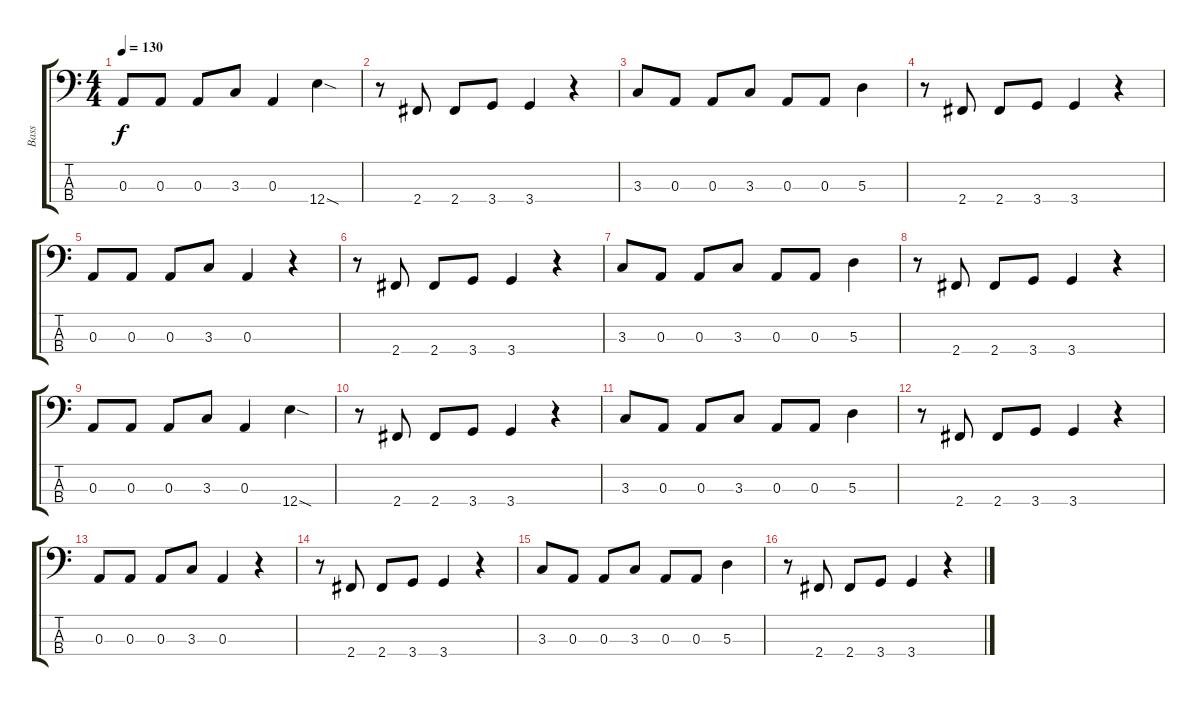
\track ("Bass" "Bass") {instrument slapbass1}
\staff {score tabs}
\tuning (G2 D2 A1 E1) {hide}
\ts (4 4)
\tempo 130
\clef f4
\ks c
0.3.8{dy f} 0.3.8 0.3.8 3.3.8 0.3.4 12.4{sod}.4 |
r.8 2.4.8 2.4.8 3.4.8 3.4.4 r.4 |
3.3.8 0.3.8 0.3.8 3.3.8 0.3.8 0.3.8 5.3.4 |
r.8 2.4.8 2.4.8 3.4.8 3.4.4 r.4 |
0.3.8 0.3.8 0.3.8 3.3.8 0.3.4 r.4 |
r.8 2.4.8 2.4.8 3.4.8 3.4.4 r.4 |
3.3.8 0.3.8 0.3.8 3.3.8 0.3.8 0.3.8 5.3.4 |
r.8 2.4.8 2.4.8 3.4.8 3.4.4 r.4 |
0.3.8 0.3.8 0.3.8 3.3.8 0.3.4 12.4{sod}.4 |
r.8 2.4.8 2.4.8 3.4.8 3.4.4 r.4 |
3.3.8 0.3.8 0.3.8 3.3.8 0.3.8 0.3.8 5.3.4 |
r.8 2.4.8 2.4.8 3.4.8 3.4.4 r.4 |
0.3.8 0.3.8 0.3.8 3.3.8 0.3.4 r.4 |
r.8 2.4.8 2.4.8 3.4.8 3.4.4 r.4 |
3.3.8 0.3.8 0.3.8 3.3.8 0.3.8 0.3.8 5.3.4 |
r.8 2.4.8 2.4.8 3.4.8 3.4.4 r.4
